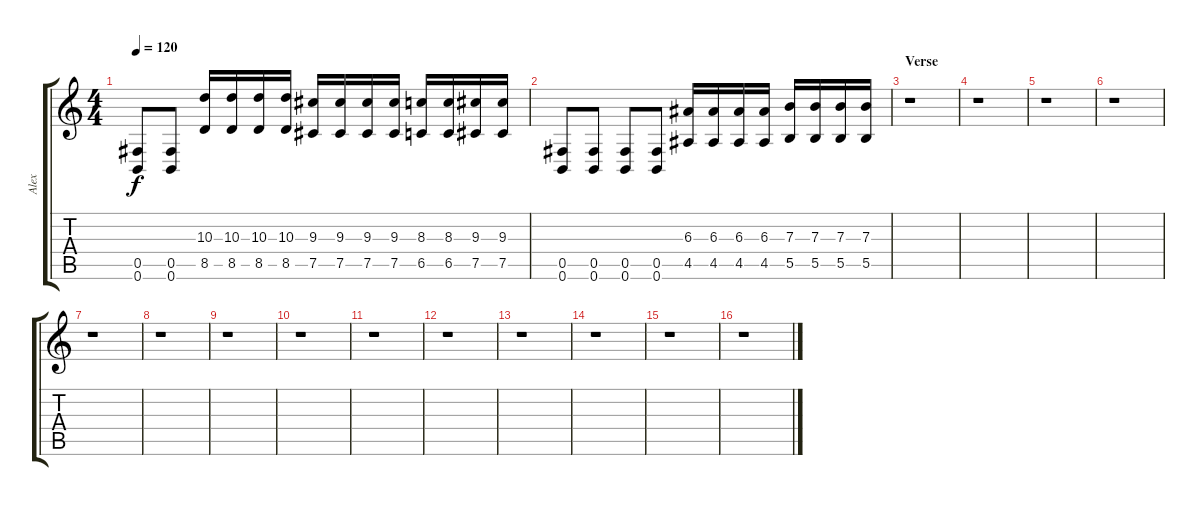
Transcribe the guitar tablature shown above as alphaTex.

\track ("Alex" "Alex") {instrument overdrivenguitar}
\staff {score tabs}
\tuning (Db4 Ab3 E3 B2 Gb2 B1) {hide}
\ts (4 4)
\tempo 120
\clef g2
\ks c
(0.5 0.6).8{dy f} (0.5 0.6).8 (10.3 8.5).16 (10.3 8.5).16 (10.3 8.5).16 (10.3 8.5).16 (9.3 7.5).16 (9.3 7.5).16 (9.3 7.5).16 (9.3 7.5).16 (8.3 6.5).16 (8.3 6.5).16 (9.3 7.5).16 (9.3 7.5).16 |
(0.5 0.6).8 (0.5 0.6).8 (0.5 0.6).8 (0.5 0.6).8 (6.3 4.5).16 (6.3 4.5).16 (6.3 4.5).16 (6.3 4.5).16 (7.3 5.5).16 (7.3 5.5).16 (7.3 5.5).16 (7.3 5.5).16 |
\section ("" "Verse")
r.1 |
r.1 |
r.1 |
r.1 |
r.1 |
r.1 |
r.1 |
r.1 |
r.1 |
r.1 |
r.1 |
r.1 |
r.1 |
r.1
